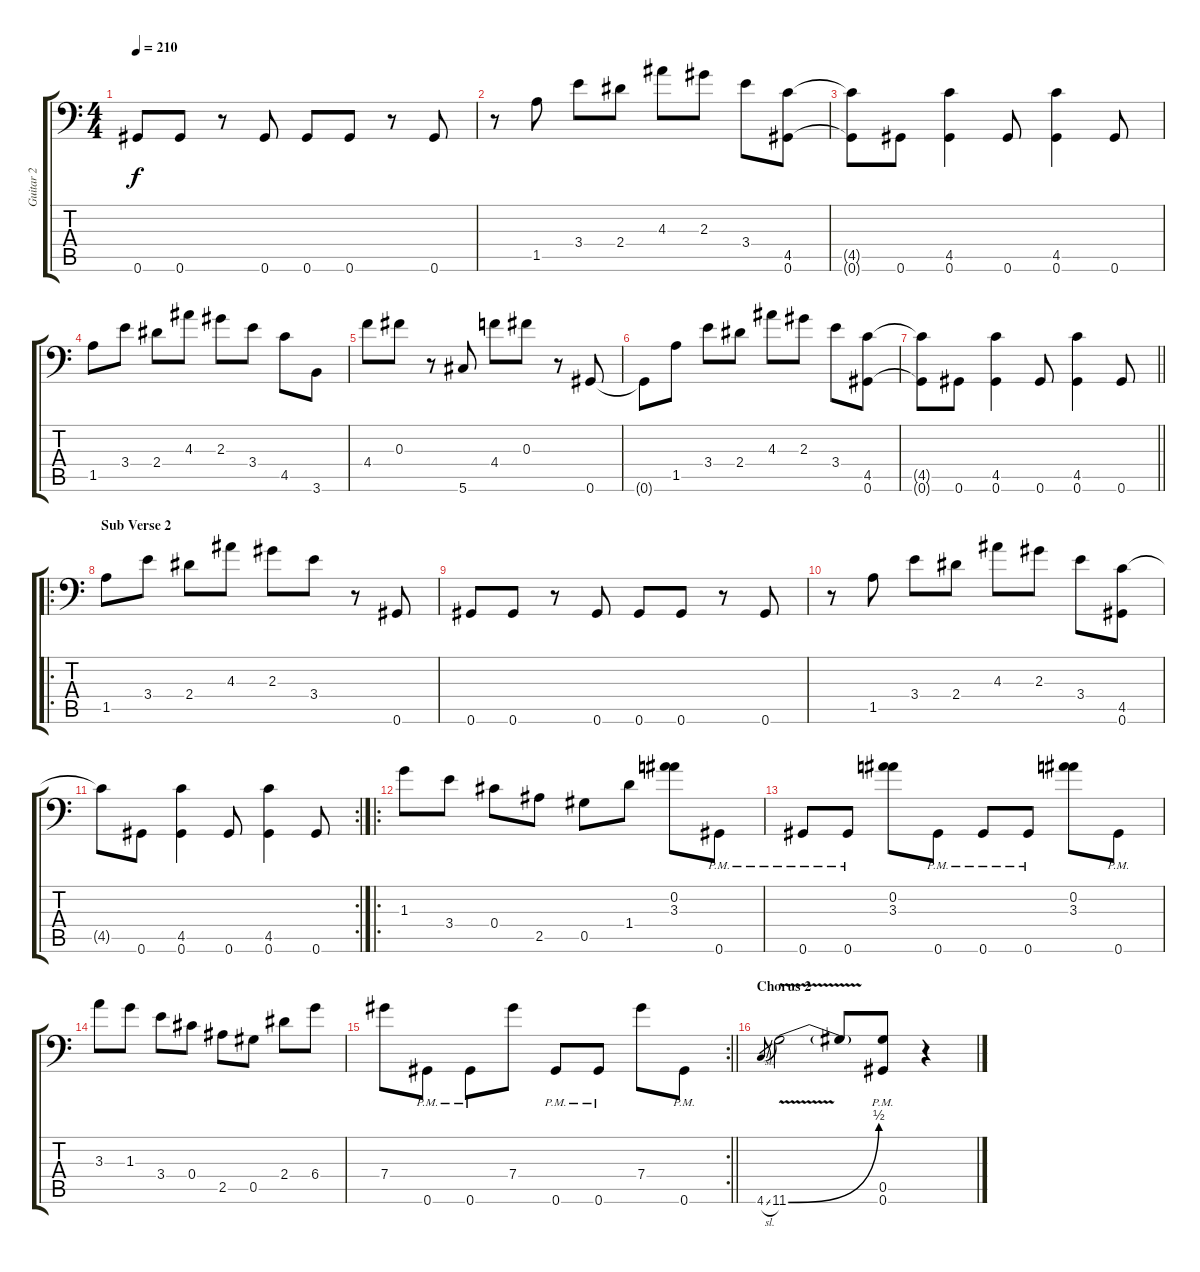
\track ("Guitar 2" "Guitar 2") {instrument distortionguitar}
\staff {score tabs}
\tuning (Eb4 Bb3 Gb3 Db3 Ab2 Ab1) {hide}
\ts (4 4)
\tempo 210
\clef f4
\ks c
0.6.8{dy f} 0.6.8 r.8 0.6.8 0.6.8 0.6.8 r.8 0.6.8 |
r.8 1.5.8 3.4.8 2.4.8 4.3.8 2.3.8 3.4.8 (4.5 0.6).8 |
(4.5{t} 0.6{t}).8 0.6.8 (4.5 0.6).4 0.6.8 (4.5 0.6).4 0.6.8 |
1.5.8 3.4.8 2.4.8 4.3.8 2.3.8 3.4.8 4.5.8 3.6.8 |
4.4.8 0.3.8 r.8 5.6.8 4.4.8 0.3.8 r.8 0.6.8 |
0.6{t}.8 1.5.8 3.4.8 2.4.8 4.3.8 2.3.8 3.4.8 (4.5 0.6).8 |
\barLineRight lightlight
(4.5{t} 0.6{t}).8 0.6.8 (4.5 0.6).4 0.6.8 (4.5 0.6).4 0.6.8 |
\ro
\section ("" "Sub Verse 2")
1.5.8 3.4.8 2.4.8 4.3.8 2.3.8 3.4.8 r.8 0.6.8 |
0.6.8 0.6.8 r.8 0.6.8 0.6.8 0.6.8 r.8 0.6.8 |
r.8 1.5.8 3.4.8 2.4.8 4.3.8 2.3.8 3.4.8 (4.5 0.6).8 |
\rc 2
4.5{t}.8 0.6.8 (4.5 0.6).4 0.6.8 (4.5 0.6).4 0.6.8 |
\ro
1.3.8 3.4.8 0.4.8 2.5.8 0.5.8 1.4.8 (0.2 3.3).8 0.6{pm}.8 |
0.6{pm}.8 0.6{pm}.8 (0.2 3.3).8 0.6{pm}.8 0.6{pm}.8 0.6{pm}.8 (0.2 3.3).8 0.6{pm}.8 |
3.3.8 1.3.8 3.4.8 0.4.8 2.5.8 0.5.8 2.4.8 6.4.8 |
\rc 2
\barLineRight lightlight
7.4.8 0.6{pm}.8 0.6{pm}.8 7.4.8 0.6{pm}.8 0.6{pm}.8 7.4.8 0.6{pm}.8 |
\section ("" "Chorus 2")
4.6{sl}.8{gr} 11.6{be (bend 0 0 60 2) v}.2 11.6{t}.8 (0.5{pm} 0.6{pm}).8 r.4
